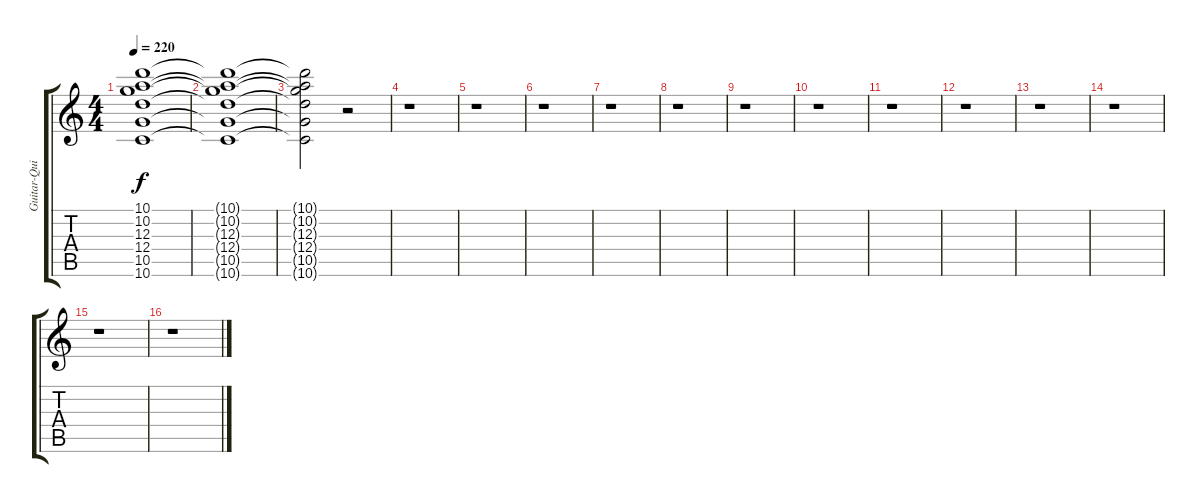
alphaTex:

\track ("Guitar-Quinn Allman" "Guitar-Qui") {instrument overdrivenguitar}
\staff {score tabs}
\tuning (E4 B3 G3 D3 A2 D2) {hide}
\ts (4 4)
\tempo 220
\clef g2
\ks c
(10.1{t} 10.2{t} 12.3{t} 12.4{t} 10.5{t} 10.6{t}).1{dy f} |
(10.1{t} 10.2{t} 12.3{t} 12.4{t} 10.5{t} 10.6{t}).1 |
(10.1{t} 10.2{t} 12.3{t} 12.4{t} 10.5{t} 10.6{t}).2 r.2 |
r.1 |
r.1 |
r.1 |
r.1 |
r.1 |
r.1 |
r.1 |
r.1 |
r.1 |
r.1 |
r.1 |
r.1 |
r.1
